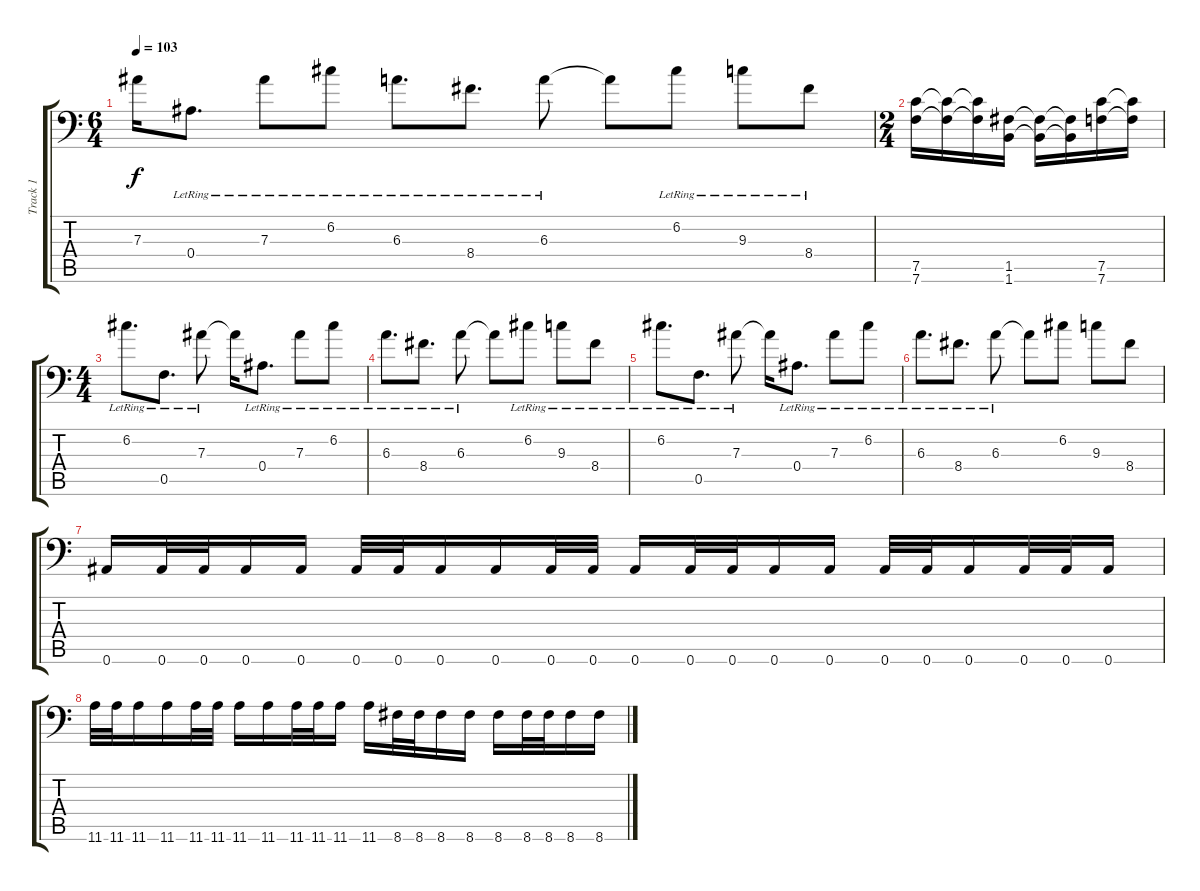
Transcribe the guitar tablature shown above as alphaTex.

\track ("Track 1" "Track 1") {instrument distortionguitar}
\staff {score tabs}
\tuning (C4 G3 Eb3 Bb2 F2 Bb1) {hide}
\ts (6 4)
\tempo 103
\clef f4
\ks c
7.3{t}.16{dy f} 0.4{lr}.8{d} 7.3{lr}.8 6.2{lr}.8 6.3{lr}.8{d} 8.4{lr}.8{d} 6.3{lr}.8 6.3{t}.8 6.2{lr}.8 9.3{lr}.8 8.4{lr}.8 |
\ts (2 4)
(7.5 7.6).16 (7.5{t} 7.6{t}).16 (7.5{t} 7.6{t}).16 (1.5 1.6).16 (1.5{t} 1.6{t}).16 (1.5{t} 1.6{t}).16 (7.5 7.6).16 (7.5{t} 7.6{t}).16 |
\ts (4 4)
6.2{lr}.8{d} 0.5{lr}.8{d} 7.3{lr}.8 7.3{t}.16 0.4{lr}.8{d} 7.3{lr}.8 6.2{lr}.8 |
6.3{lr}.8{d} 8.4{lr}.8{d} 6.3{lr}.8 6.3{t}.8 6.2{lr}.8 9.3{lr}.8 8.4{lr}.8 |
6.2{lr}.8{d} 0.5{lr}.8{d} 7.3{lr}.8 7.3{t}.16 0.4{lr}.8{d} 7.3{lr}.8 6.2{lr}.8 |
6.3{lr}.8{d} 8.4{lr}.8{d} 6.3{lr}.8 6.3{t}.8 6.2.8 9.3.8 8.4.8 |
0.6.16 0.6.32 0.6.32 0.6.16 0.6.16 0.6.32 0.6.32 0.6.16 0.6.16 0.6.32 0.6.32 0.6.16 0.6.32 0.6.32 0.6.16 0.6.16 0.6.32 0.6.32 0.6.16 0.6.32 0.6.32 0.6.16 |
11.6.32 11.6.32 11.6.16 11.6.16 11.6.32 11.6.32 11.6.16 11.6.16 11.6.32 11.6.32 11.6.16 11.6.16 8.6.32 8.6.32 8.6.16 8.6.16 8.6.16 8.6.32 8.6.32 8.6.16 8.6.16
